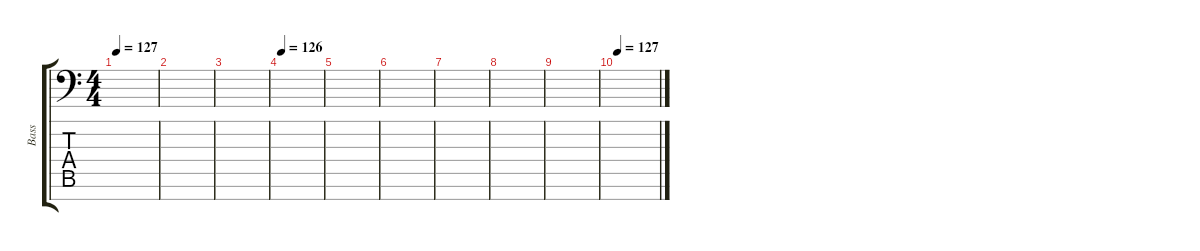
\track ("Bass" "Bass") {instrument overdrivenguitar}
\staff {score tabs}
\tuning (G2 D2 A1 E1 B0 C-1 C-1) {hide}
\ts (4 4)
\tempo 127
\clef f4
\ks c
|
|
|
\tempo 126
|
|
|
|
|
|
\tempo 127
